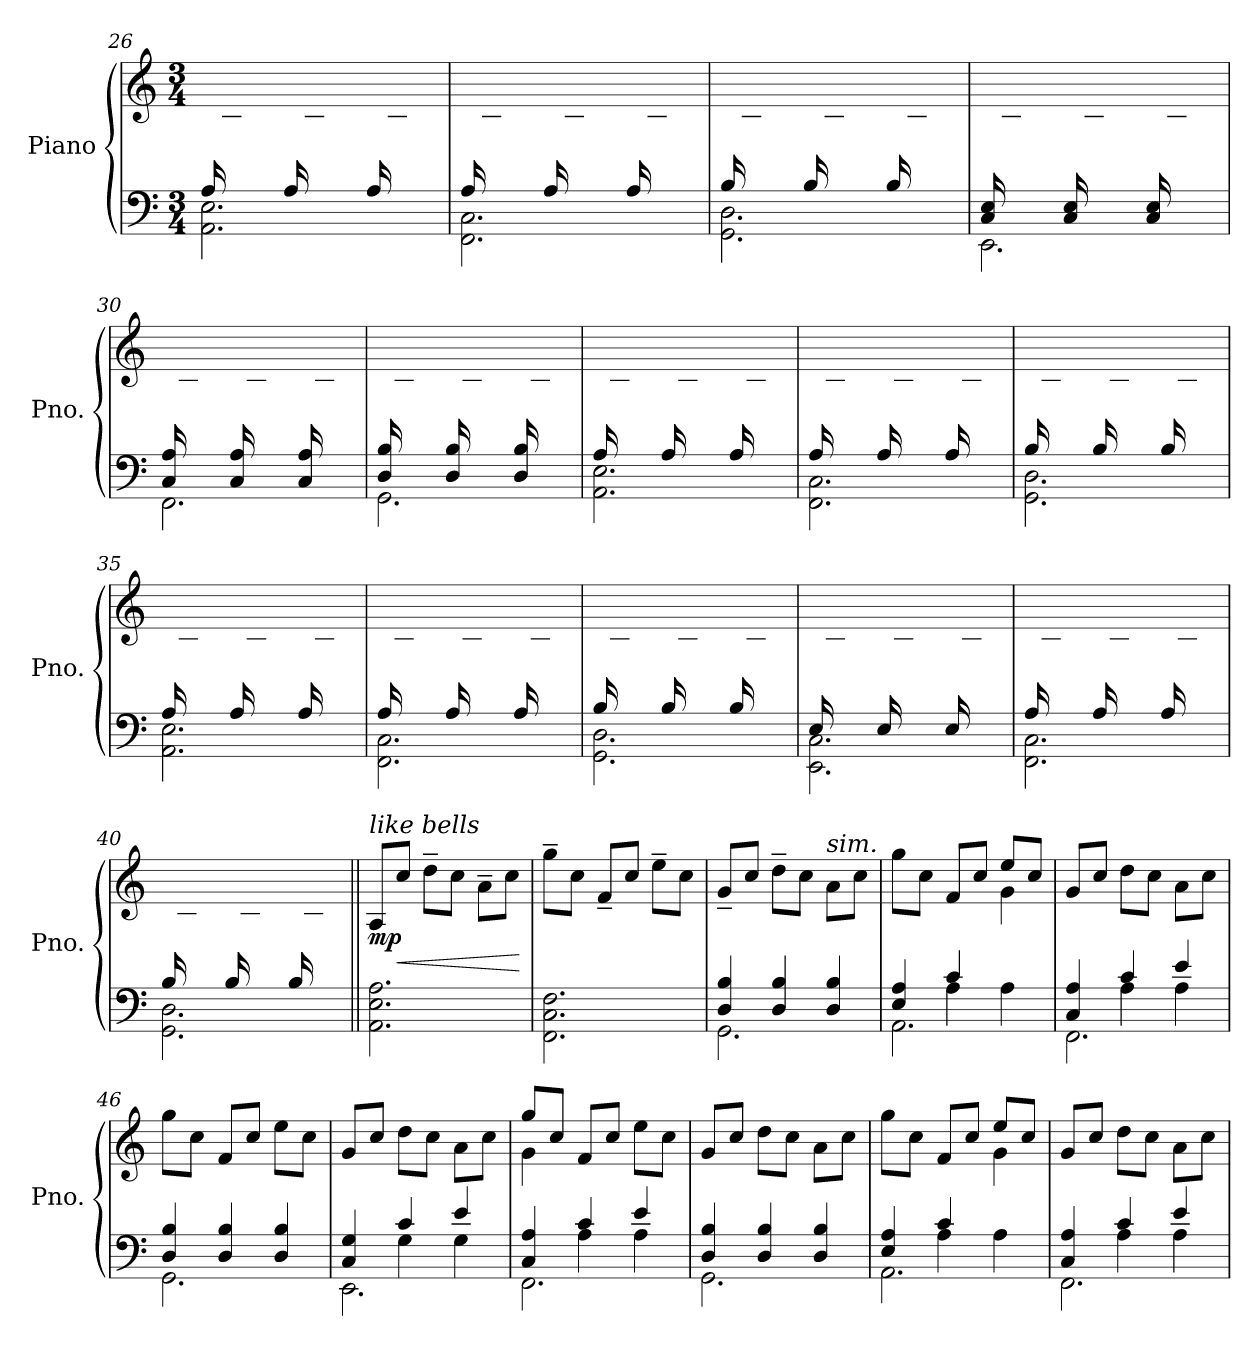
**kern	**kern	**dynam
*part1	*part1	*part1
*staff2	*staff1	*staff1/2
*I"Piano	*	*
*I'Pno.	*	*
*clefF4	*clefG2	*
*k[]	*k[]	*
*M3/4	*M3/4	*
=26	=26	=26
*^	*	*
16A/LL	2.AA\ 2.E\	16ryy	.
8.ryy	.	16c\J	.
.	.	8g\J	.
16A/LL	.	16ryy	.
8.ryy	.	16c\J	.
.	.	8g\J	.
16A/LL	.	16ryy	.
8.ryy	.	16c\J	.
.	.	8g\J	.
!!LO:LB:g=z
=27	=27	=27	=27
16A/LL	2.FF\ 2.C\	16ryy	.
8.ryy	.	16c\J	.
.	.	8a\J	.
16A/LL	.	16ryy	.
8.ryy	.	16c\J	.
.	.	8a\J	.
16A/LL	.	16ryy	.
8.ryy	.	16c\J	.
.	.	8a\J	.
=28	=28	=28	=28
16B/LL	2.GG\ 2.D\	16ryy	.
8.ryy	.	16c\J	.
.	.	8b\J	.
16B/LL	.	16ryy	.
8.ryy	.	16c\J	.
.	.	8b\J	.
16B/LL	.	16ryy	.
8.ryy	.	16c\J	.
.	.	8b\J	.
=29	=29	=29	=29
16C/ 16E/LL	2.EE\	16ryy	.
8.ryy	.	16c\J	.
.	.	8g\J	.
16C/ 16E/LL	.	16ryy	.
8.ryy	.	16c\J	.
.	.	8g\J	.
16C/ 16E/LL	.	16ryy	.
8.ryy	.	16c\J	.
.	.	8g\J	.
=30	=30	=30	=30
16C/ 16A/LL	2.FF\	16ryy	.
8.ryy	.	16c\J	.
.	.	8a\J	.
16C/ 16A/LL	.	16ryy	.
8.ryy	.	16c\J	.
.	.	8a\J	.
16C/ 16A/LL	.	16ryy	.
8.ryy	.	16c\J	.
.	.	8a\J	.
!!LO:LB:g=z
=31	=31	=31	=31
16D/ 16B/LL	2.GG\	16ryy	.
8.ryy	.	16c\J	.
.	.	8b\J	.
16D/ 16B/LL	.	16ryy	.
8.ryy	.	16c\J	.
.	.	8b\J	.
16D/ 16B/LL	.	16ryy	.
8.ryy	.	16c\J	.
.	.	8cc\J	.
=32	=32	=32	=32
16A/LL	2.AA\ 2.E\	16ryy	.
8.ryy	.	16c\J	.
.	.	8dd\J	.
16A/LL	.	16ryy	.
8.ryy	.	16c\J	.
.	.	8dd\J	.
16A/LL	.	16ryy	.
8.ryy	.	16c\J	.
.	.	8dd\J	.
=33	=33	=33	=33
16A/LL	2.FF\ 2.C\	16ryy	.
8.ryy	.	16c\J	.
.	.	8ee\J	.
16A/LL	.	16ryy	.
8.ryy	.	16c\J	.
.	.	8ee\J	.
16A/LL	.	16ryy	.
8.ryy	.	16c\J	.
.	.	8ee\J	.
=34	=34	=34	=34
16B/LL	2.GG\ 2.D\	16ryy	.
8.ryy	.	16c\J	.
.	.	8ee\J	.
16B/LL	.	16ryy	.
8.ryy	.	16c\J	.
.	.	8ee\J	.
16B/LL	.	16ryy	.
8.ryy	.	16c\J	.
.	.	8ee\J	.
!!LO:LB:g=z
=35	=35	=35	=35
16A/LL	2.AA\ 2.E\	16ryy	.
8.ryy	.	16c\J	.
.	.	8ee\J	.
16A/LL	.	16ryy	.
8.ryy	.	16c\J	.
.	.	8ee\J	.
16A/LL	.	16ryy	.
8.ryy	.	16c\J	.
.	.	8dd\J	.
=36	=36	=36	=36
16A/LL	2.FF\ 2.C\	16ryy	.
8.ryy	.	16c\J	.
.	.	8cc\J	.
16A/LL	.	16ryy	.
8.ryy	.	16c\J	.
.	.	8cc\J	.
16A/LL	.	16ryy	.
8.ryy	.	16c\J	.
.	.	8dd\J	.
=37	=37	=37	=37
16B/LL	2.GG\ 2.D\	16ryy	.
8.ryy	.	16c\J	.
.	.	8b\J	.
16B/LL	.	16ryy	.
8.ryy	.	16c\J	.
.	.	8b\J	.
16B/LL	.	16ryy	.
8.ryy	.	16c\J	.
.	.	8b\J	.
=38	=38	=38	=38
16E/LL	2.EE\ 2.C\	16ryy	.
8.ryy	.	16c\J	.
.	.	8cc\J	.
16E/LL	.	16ryy	.
8.ryy	.	16c\J	.
.	.	8cc\J	.
16E/LL	.	16ryy	.
8.ryy	.	16c\J	.
.	.	8b\J	.
!!LO:LB:g=z
=39	=39	=39	=39
16A/LL	2.FF\ 2.C\	16ryy	.
8.ryy	.	16c\J	.
.	.	8a\J	.
16A/LL	.	16ryy	.
8.ryy	.	16c\J	.
.	.	8a\J	.
16A/LL	.	16ryy	.
8.ryy	.	16c\J	.
.	.	8a\J	.
=40	=40	=40	=40
16B/LL	2.GG\ 2.D\	16ryy	.
8.ryy	.	16c\J	.
.	.	8a\J	.
16B/LL	.	16ryy	.
8.ryy	.	16c\J	.
.	.	8g\J	.
16B/LL	.	16ryy	.
8.ryy	.	16c\J	.
.	.	8g\J	.
*v	*v	*	*
=41||	=41||	=41||
!	!LO:TX:a:i:t=like bells	!
!	!	!LO:DY:b
2.AA\ 2.E\ 2.A\	8A/L	mp
!	!	!LO:HP:b
.	8cc/J	<
.	8dd~\L	.
.	8cc\J	.
.	8a~\L	.
.	8cc\J	.
.	.	[
=42	=42	=42
2.FF\ 2.C\ 2.F\	8gg~\L	.
.	8cc\J	.
.	8f~/L	.
.	8cc/J	.
.	8ee~\L	.
.	8cc\J	.
!!LO:LB:g=z
=43	=43	=43
*^	*	*
2.GG\	4D/ 4B/	8g~/L	.
.	.	8cc/J	.
.	4D/ 4B/	8dd~\L	.
.	.	8cc\J	.
!	!	!LO:TX:a:i:t=sim.	!
.	4D/ 4B/	8a\L	.
.	.	8cc\J	.
=44	=44	=44	=44
*	*^	*^	*
2.AA\	4E/ 4A/	4ryy	8gg\L	2ryy	.
.	.	.	8cc\J	.	.
.	4A\	4c/	8f/L	.	.
.	.	.	8cc/J	.	.
.	4A\	4ryy	8ee/L	4g\	.
.	.	.	8cc/J	.	.
*	*	*	*v	*v	*
=45	=45	=45	=45	=45
2.FF\	4C/ 4A/	4ryy	8g/L	.
.	.	.	8cc/J	.
.	4A\	4c/	8dd\L	.
.	.	.	8cc\J	.
.	4A\	4e/	8a\L	.
.	.	.	8cc\J	.
*	*v	*v	*	*
=46	=46	=46	=46
2.GG\	4D/ 4B/	8gg\L	.
.	.	8cc\J	.
.	4D/ 4B/	8f/L	.
.	.	8cc/J	.
.	4D/ 4B/	8ee\L	.
.	.	8cc\J	.
!!LO:PB:g=z
=47	=47	=47	=47
*	*^	*	*
2.EE\	4C/ 4G/	4ryy	8g/L	.
.	.	.	8cc/J	.
.	4G\	4c/	8dd\L	.
.	.	.	8cc\J	.
.	4G\	4e/	8a\L	.
.	.	.	8cc\J	.
=48	=48	=48	=48	=48
*	*	*	*^	*
2.FF\	4C/ 4A/	4ryy	8gg/L	4g\	.
.	.	.	8cc/J	.	.
.	4A\	4c/	8f/L	2ryy	.
.	.	.	8cc/J	.	.
.	4A\	4e/	8ee\L	.	.
.	.	.	8cc\J	.	.
*	*v	*v	*	*	*
*	*	*v	*v	*
=49	=49	=49	=49
2.GG\	4D/ 4B/	8g/L	.
.	.	8cc/J	.
.	4D/ 4B/	8dd\L	.
.	.	8cc\J	.
.	4D/ 4B/	8a\L	.
.	.	8cc\J	.
=50	=50	=50	=50
*	*^	*^	*
2.AA\	4E/ 4A/	4ryy	8gg\L	2ryy	.
.	.	.	8cc\J	.	.
.	4A\	4c/	8f/L	.	.
.	.	.	8cc/J	.	.
.	4A\	4ryy	8ee/L	4g\	.
.	.	.	8cc/J	.	.
*	*	*	*v	*v	*
!!LO:LB:g=z
=51	=51	=51	=51	=51
2.FF\	4C/ 4A/	4ryy	8g/L	.
.	.	.	8cc/J	.
.	4A\	4c/	8dd\L	.
.	.	.	8cc\J	.
.	4A\	4e/	8a\L	.
.	.	.	8cc\J	.
*v	*v	*v	*	*
=	=	=
*-	*-	*-
